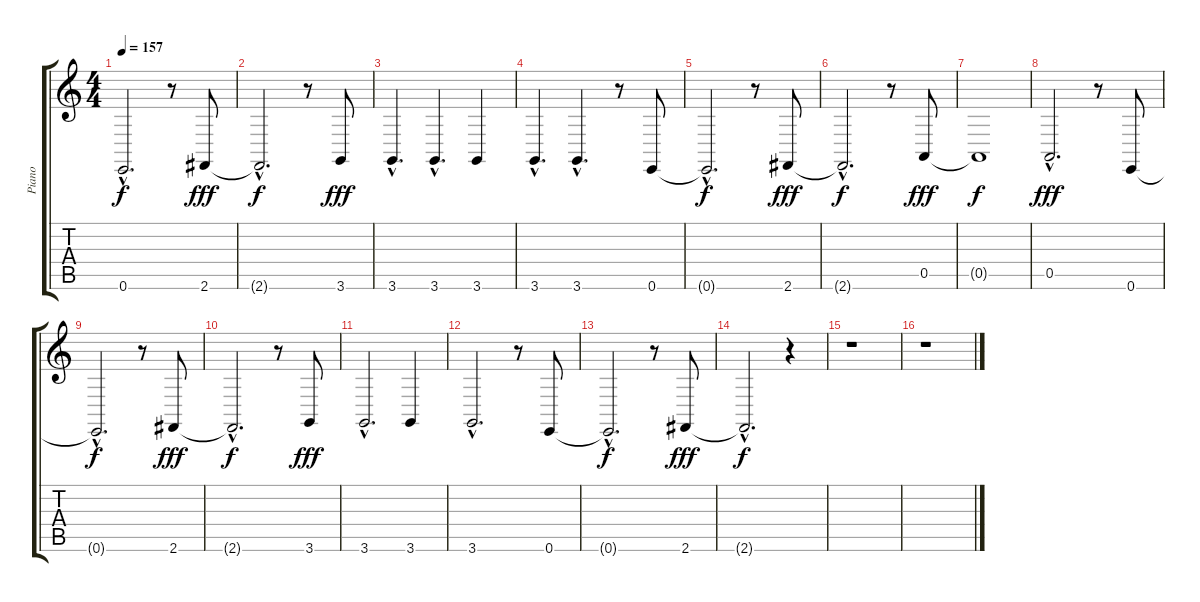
\track ("Piano" "Piano") {instrument acousticgrandpiano}
\staff {score tabs}
\tuning (E4 B3 G3 D3 A2 E2) {hide}
\ts (4 4)
\tempo 157
\clef g2
\ks c
0.6{hac t}.2{d dy f} r.8 2.6.8{dy fff} |
2.6{hac t}.2{d dy f} r.8 3.6.8{dy fff} |
3.6{hac}.4{d} 3.6{hac}.4{d} 3.6.4 |
3.6{hac}.4{d} 3.6{hac}.4{d} r.8 0.6.8 |
0.6{hac t}.2{d dy f} r.8 2.6.8{dy fff} |
2.6{hac t}.2{d dy f} r.8 0.5.8{dy fff} |
0.5{t}.1{dy f} |
0.5{hac}.2{d dy fff} r.8 0.6.8 |
0.6{hac t}.2{d dy f} r.8 2.6.8{dy fff} |
2.6{hac t}.2{d dy f} r.8 3.6.8{dy fff} |
3.6{hac}.2{d} 3.6.4 |
3.6{hac}.2{d} r.8 0.6.8 |
0.6{hac t}.2{d dy f} r.8 2.6.8{dy fff} |
2.6{hac t}.2{d dy f} r.4 |
r.1 |
r.1
